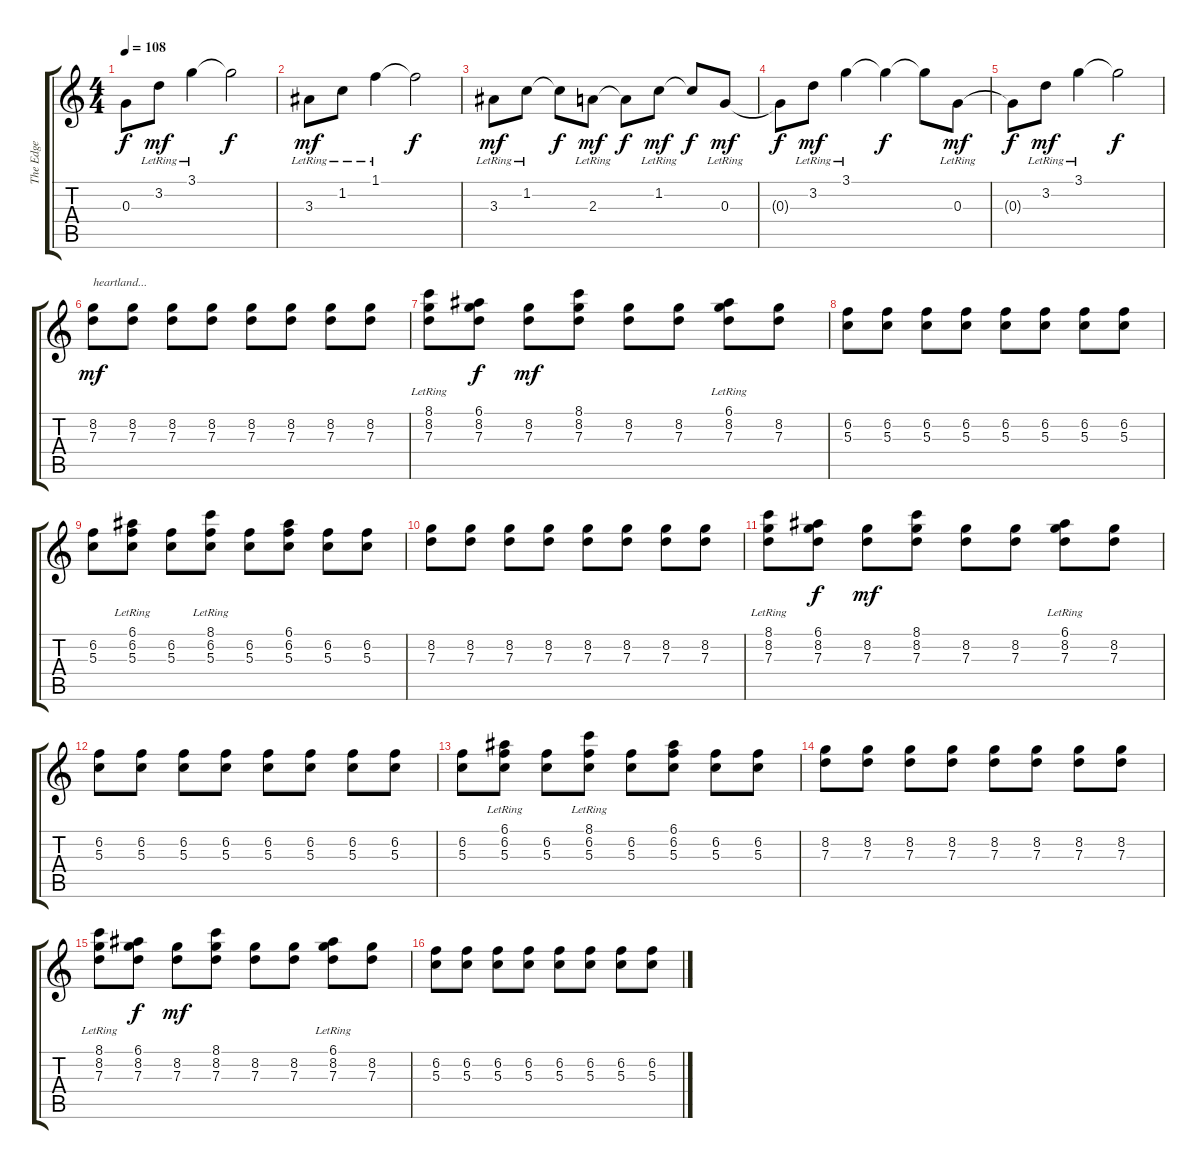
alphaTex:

\track ("The Edge" "The Edge") {instrument electricguitarclean}
\staff {score tabs}
\tuning (E4 B3 G3 D3 A2 E2) {hide}
\ts (4 4)
\tempo 108
\clef g2
\ks c
0.3{t}.8{dy f} 3.2{lr}.8{dy mf} 3.1{lr}.4 3.1{t}.2{dy f} |
3.3{lr}.8{dy mf} 1.2{lr}.8 1.1{lr}.4 1.1{t}.2{dy f} |
3.3{lr}.8{dy mf} 1.2{lr}.8 1.2{t}.8{dy f} 2.3{lr}.8{dy mf} 2.3{t}.8{dy f} 1.2{lr}.8{dy mf} 1.2{t}.8{dy f} 0.3{lr}.8{dy mf} |
0.3{t}.8{dy f} 3.2{lr}.8{dy mf} 3.1{lr}.4 3.1{t}.4{dy f} 3.1{t}.8 0.3{lr}.8{dy mf} |
0.3{t}.8{dy f} 3.2{lr}.8{dy mf} 3.1{lr}.4 3.1{t}.2{dy f} |
(8.2 7.3).8{txt "heartland..." dy mf} (8.2 7.3).8 (8.2 7.3).8 (8.2 7.3).8 (8.2 7.3).8 (8.2 7.3).8 (8.2 7.3).8 (8.2 7.3).8 |
(8.1 8.2{lr} 7.3{lr}).8 (6.1 8.2 7.3).8{dy f} (8.2 7.3).8{dy mf} (8.1 8.2 7.3).8 (8.2 7.3).8 (8.2 7.3).8 (6.1{lr} 8.2 7.3).8 (8.2 7.3).8 |
(6.2 5.3).8 (6.2 5.3).8 (6.2 5.3).8 (6.2 5.3).8 (6.2 5.3).8 (6.2 5.3).8 (6.2 5.3).8 (6.2 5.3).8 |
(6.2 5.3).8 (6.1{lr} 6.2 5.3).8 (6.2 5.3).8 (8.1{lr} 6.2 5.3).8 (6.2 5.3).8 (6.1 6.2 5.3).8 (6.2 5.3).8 (6.2 5.3).8 |
(8.2 7.3).8 (8.2 7.3).8 (8.2 7.3).8 (8.2 7.3).8 (8.2 7.3).8 (8.2 7.3).8 (8.2 7.3).8 (8.2 7.3).8 |
(8.1 8.2{lr} 7.3{lr}).8 (6.1 8.2 7.3).8{dy f} (8.2 7.3).8{dy mf} (8.1 8.2 7.3).8 (8.2 7.3).8 (8.2 7.3).8 (6.1{lr} 8.2 7.3).8 (8.2 7.3).8 |
(6.2 5.3).8 (6.2 5.3).8 (6.2 5.3).8 (6.2 5.3).8 (6.2 5.3).8 (6.2 5.3).8 (6.2 5.3).8 (6.2 5.3).8 |
(6.2 5.3).8 (6.1{lr} 6.2 5.3).8 (6.2 5.3).8 (8.1{lr} 6.2 5.3).8 (6.2 5.3).8 (6.1 6.2 5.3).8 (6.2 5.3).8 (6.2 5.3).8 |
(8.2 7.3).8 (8.2 7.3).8 (8.2 7.3).8 (8.2 7.3).8 (8.2 7.3).8 (8.2 7.3).8 (8.2 7.3).8 (8.2 7.3).8 |
(8.1 8.2{lr} 7.3{lr}).8 (6.1 8.2 7.3).8{dy f} (8.2 7.3).8{dy mf} (8.1 8.2 7.3).8 (8.2 7.3).8 (8.2 7.3).8 (6.1{lr} 8.2 7.3).8 (8.2 7.3).8 |
(6.2 5.3).8 (6.2 5.3).8 (6.2 5.3).8 (6.2 5.3).8 (6.2 5.3).8 (6.2 5.3).8 (6.2 5.3).8 (6.2 5.3).8
